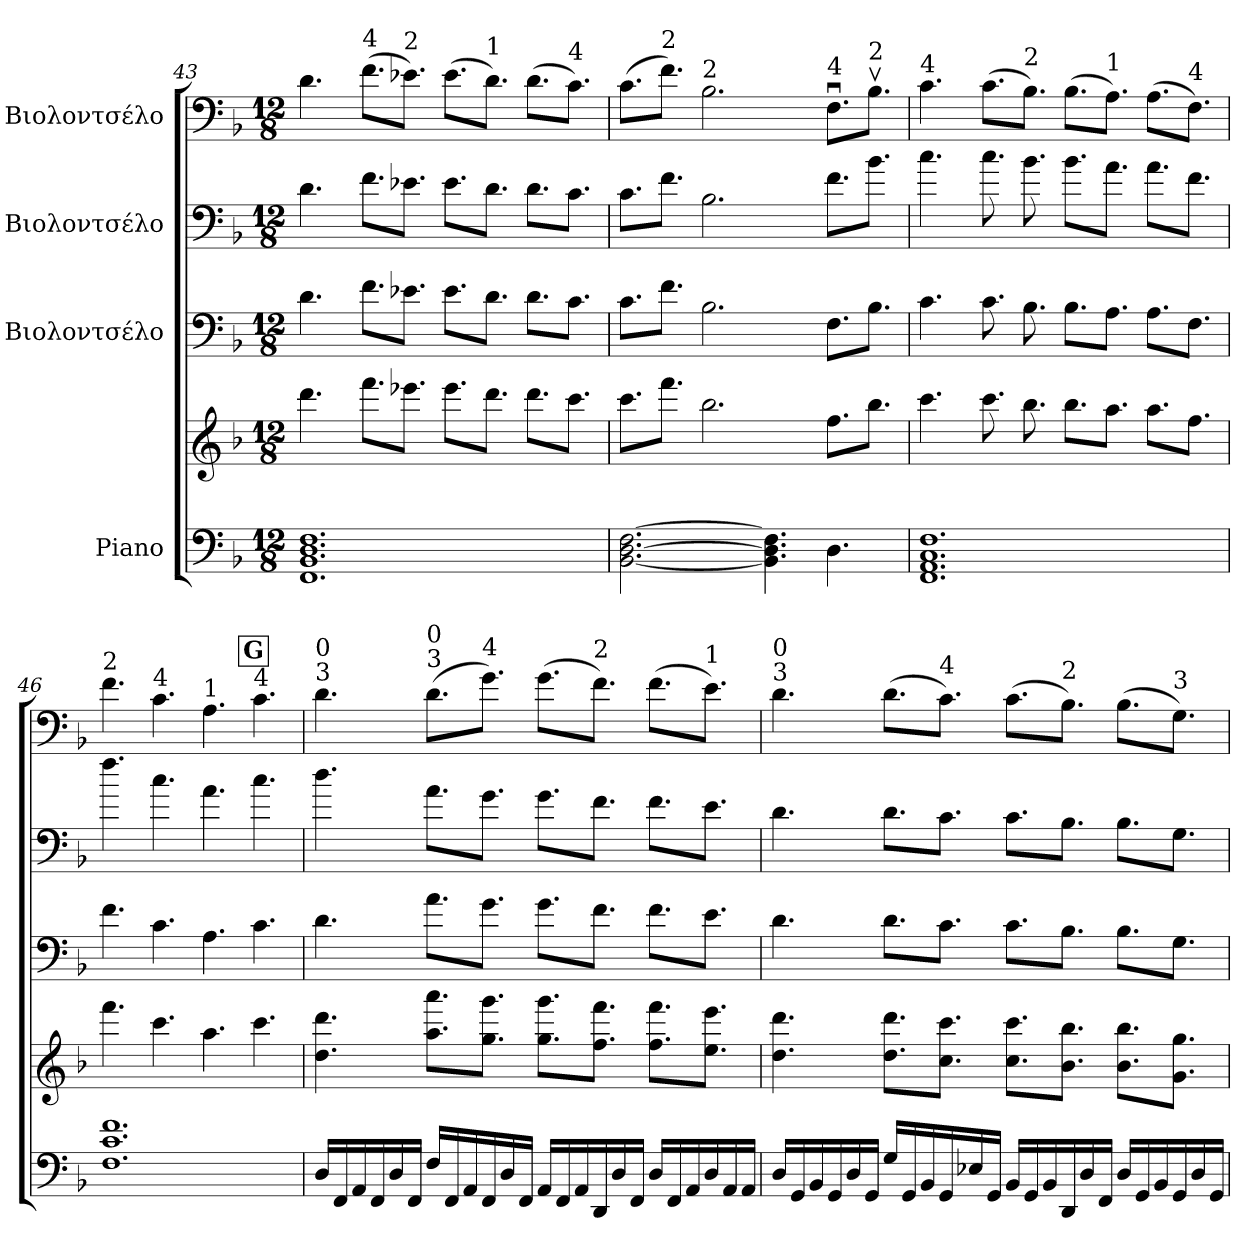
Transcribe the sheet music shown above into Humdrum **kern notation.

**kern	**kern	**kern	**kern	**kern
*part4	*part4	*part3	*part2	*part1
*staff5	*staff4	*staff3	*staff2	*staff1
*I"Piano	*	*I"Βιολοντσέλο	*I"Βιολοντσέλο	*I"Βιολοντσέλο
!!LO:LB:g=z
*clefF4	*clefG2	*clefF4	*clefF4	*clefF4
*k[b-]	*k[b-]	*k[b-]	*k[b-]	*k[b-]
*M12/8	*M12/8	*M12/8	*M12/8	*M12/8
=43	=43	=43	=43	=43
1.FF 1.BB- 1.D 1.F	4.ddd\	4.d\	4.d\	4.d\
!	!	!	!	!LO:TX:a:t=4
.	8.fff\L	8.f\L	8.f\L	(8.f\L
!	!	!	!	!LO:TX:a:t=2
.	8.eee-X\J	8.e-X\J	8.e-X\J	8.e-X\J)
.	8.eee-\L	8.e-\L	8.e-\L	(8.e-\L
!	!	!	!	!LO:TX:a:t=1
.	8.ddd\J	8.d\J	8.d\J	8.d\J)
.	8.ddd\L	8.d\L	8.d\L	(8.d\L
!	!	!	!	!LO:TX:a:t=4
.	8.ccc\J	8.c\J	8.c\J	8.c\J)
=44	=44	=44	=44	=44
[2.BB-\ [2.D\ [2.F\	8.ccc\L	8.c\L	8.c\L	(8.c\L
!	!	!	!	!LO:TX:a:t=2
.	8.fff\J	8.f\J	8.f\J	8.f\J)
!	!	!	!	!LO:TX:a:t=2
.	2.bb-\	2.B-\	2.B-\	2.B-\
4.BB-\] 4.D\] 4.F\]	.	.	.	.
!	!	!	!	!LO:TX:a:t=4
4.D\	8.ff\L	8.F\L	8.f\L	8.Fu\L
!	!	!	!	!LO:TX:a:t=2
.	8.bb-\J	8.B-\J	8.b-\J	8.B-v\J
=45	=45	=45	=45	=45
!	!	!	!	!LO:TX:a:t=4
1.FF 1.AA 1.C 1.F	4.ccc\	4.c\	4.cc\	4.c\
.	8.ccc\	8.c\	8.cc\	(8.c\L
!	!	!	!	!LO:TX:a:t=2
.	8.bb-\	8.B-\	8.b-\	8.B-\J)
.	8.bb-\L	8.B-\L	8.b-\L	(8.B-\L
!	!	!	!	!LO:TX:a:t=1
.	8.aa\J	8.A\J	8.a\J	8.A\J)
.	8.aa\L	8.A\L	8.a\L	(8.A\L
!	!	!	!	!LO:TX:a:t=4
.	8.ff\J	8.F\J	8.f\J	8.F\J)
!!LO:REH:place=s1:a:B:fs=14:t=G:qo=4.5
=46	=46	=46	=46	=46
!	!	!	!	!LO:TX:a:t=2
1.F 1.c 1.f	4.fff\	4.f\	4.ff\	4.f\
!	!	!	!	!LO:TX:a:t=4
.	4.ccc\	4.c\	4.cc\	4.c\
!	!	!	!	!LO:TX:a:t=1
.	4.aa\	4.A\	4.a\	4.A\
!	!	!	!	!LO:TX:a:t=4
.	4.ccc\	4.c\	4.cc\	4.c\
!!LO:LB:g=z
=47	=47	=47	=47	=47
!	!	!	!	!LO:TX:a:t=3
!	!	!	!	!LO:TX:a:t=0
16D/LL	4.dd\ 4.ddd\	4.d\	4.dd\	4.d\
16FF/	.	.	.	.
16AA/	.	.	.	.
16FF/	.	.	.	.
16D/	.	.	.	.
16FF/JJ	.	.	.	.
!	!	!	!	!LO:TX:a:t=3
!	!	!	!	!LO:TX:a:t=0
16F/LL	8.aa\ 8.aaa\L	8.a\L	8.a\L	(8.d\L
16FF/	.	.	.	.
16AA/	.	.	.	.
!	!	!	!	!LO:TX:a:t=4
16FF/	8.gg\ 8.ggg\J	8.g\J	8.g\J	8.g\J)
16D/	.	.	.	.
16FF/JJ	.	.	.	.
16AA/LL	8.gg\ 8.ggg\L	8.g\L	8.g\L	(8.g\L
16FF/	.	.	.	.
16AA/	.	.	.	.
!	!	!	!	!LO:TX:a:t=2
16DD/	8.ff\ 8.fff\J	8.f\J	8.f\J	8.f\J)
16D/	.	.	.	.
16FF/JJ	.	.	.	.
16D/LL	8.ff\ 8.fff\L	8.f\L	8.f\L	(8.f\L
16FF/	.	.	.	.
16AA/	.	.	.	.
!	!	!	!	!LO:TX:a:t=1
16D/	8.ee\ 8.eee\J	8.e\J	8.e\J	8.e\J)
16AA/	.	.	.	.
16AA/JJ	.	.	.	.
=48	=48	=48	=48	=48
!	!	!	!	!LO:TX:a:t=3
!	!	!	!	!LO:TX:a:t=0
16D/LL	4.dd\ 4.ddd\	4.d\	4.d\	4.d\
16GG/	.	.	.	.
16BB-/	.	.	.	.
16GG/	.	.	.	.
16D/	.	.	.	.
16GG/JJ	.	.	.	.
16G/LL	8.dd\ 8.ddd\L	8.d\L	8.d\L	(8.d\L
16GG/	.	.	.	.
16BB-/	.	.	.	.
!	!	!	!	!LO:TX:a:t=4
16GG/	8.cc\ 8.ccc\J	8.c\J	8.c\J	8.c\J)
16E-X/	.	.	.	.
16GG/JJ	.	.	.	.
16BB-/LL	8.cc\ 8.ccc\L	8.c\L	8.c\L	(8.c\L
16GG/	.	.	.	.
16BB-/	.	.	.	.
!	!	!	!	!LO:TX:a:t=2
16DD/	8.b-\ 8.bb-\J	8.B-\J	8.B-\J	8.B-\J)
16D/	.	.	.	.
16FF/JJ	.	.	.	.
16D/LL	8.b-\ 8.bb-\L	8.B-\L	8.B-\L	(8.B-\L
16GG/	.	.	.	.
16BB-/	.	.	.	.
!	!	!	!	!LO:TX:a:t=3
16GG/	8.g\ 8.gg\J	8.G\J	8.G\J	8.G\J)
16D/	.	.	.	.
16GG/JJ	.	.	.	.
=	=	=	=	=
*-	*-	*-	*-	*-
